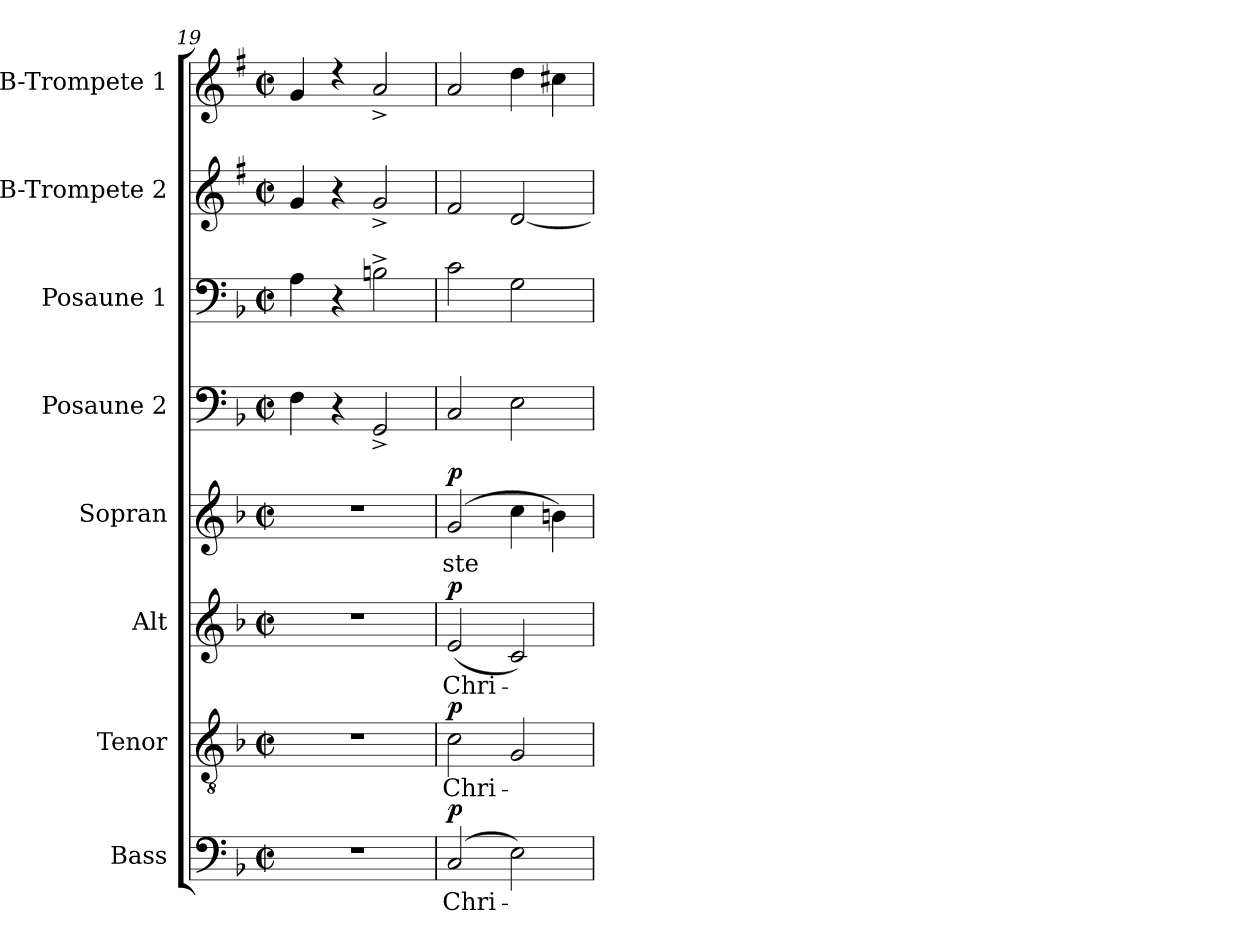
**kern	**text	**dynam	**kern	**text	**dynam	**kern	**text	**dynam	**kern	**text	**dynam	**kern	**kern	**kern	**kern
*part8	*part8	*part8	*part7	*part7	*part7	*part6	*part6	*part6	*part5	*part5	*part5	*part4	*part3	*part2	*part1
*staff8	*staff8	*staff8	*staff7	*staff7	*staff7	*staff6	*staff6	*staff6	*staff5	*staff5	*staff5	*staff4	*staff3	*staff2	*staff1
*I"Bass	*	*	*I"Tenor	*	*	*I"Alt	*	*	*I"Sopran	*	*	*I"Posaune 2	*I"Posaune 1	*I"B-Trompete 2	*I"B-Trompete 1
*I'B.	*	*	*I'T.	*	*	*I'A.	*	*	*I'S.	*	*	*I'Pos. 2	*I'Pos. 1	*I'B Trp. 2	*I'B Trp. 1
*clefF4	*	*	*clefGv2	*	*	*clefG2	*	*	*clefG2	*	*	*clefF4	*clefF4	*clefG2	*clefG2
*	*	*	*	*	*	*	*	*	*	*	*	*	*	*ITrd1c2	*ITrd1c2
*k[b-]	*	*	*k[b-]	*	*	*k[b-]	*	*	*k[b-]	*	*	*k[b-]	*k[b-]	*k[b-]	*k[b-]
*F:	*	*	*F:	*	*	*F:	*	*	*F:	*	*	*F:	*F:	*F:	*F:
*M2/2	*	*	*M2/2	*	*	*M2/2	*	*	*M2/2	*	*	*M2/2	*M2/2	*M2/2	*M2/2
*met(c|)	*	*	*met(c|)	*	*	*met(c|)	*	*	*met(c|)	*	*	*met(c|)	*met(c|)	*met(c|)	*met(c|)
=19	=19	=19	=19	=19	=19	=19	=19	=19	=19	=19	=19	=19	=19	=19	=19
1r	.	.	1r	.	.	1r	.	.	1r	.	.	4F\	4A\	4f/	4f/
.	.	.	.	.	.	.	.	.	.	.	.	4r	4r	4r	4rcc
.	.	.	.	.	.	.	.	.	.	.	.	2GG^</	2Bn^>\	2f^</	2g^</
=20	=20	=20	=20	=20	=20	=20	=20	=20	=20	=20	=20	=20	=20	=20	=20
!	!LO:LY:b	!LO:DY:a	!	!LO:LY:b	!LO:DY:a	!	!LO:LY:b	!LO:DY:a	!	!LO:LY:b	!LO:DY:a	!	!	!	!
(2C/	Chri-	p	2c\	Chri-	p	(<2e/	Chri-	p	(2g/	-ste	p	2C/	2c\	2e/	2g/
2E\)	.	.	2G/	.	.	2c/)	.	.	4cc\	.	.	2E\	2G\	[2c/	4cc\
.	.	.	.	.	.	.	.	.	4bn\)	.	.	.	.	.	4bn\
=	=	=	=	=	=	=	=	=	=	=	=	=	=	=	=
*-	*-	*-	*-	*-	*-	*-	*-	*-	*-	*-	*-	*-	*-	*-	*-
